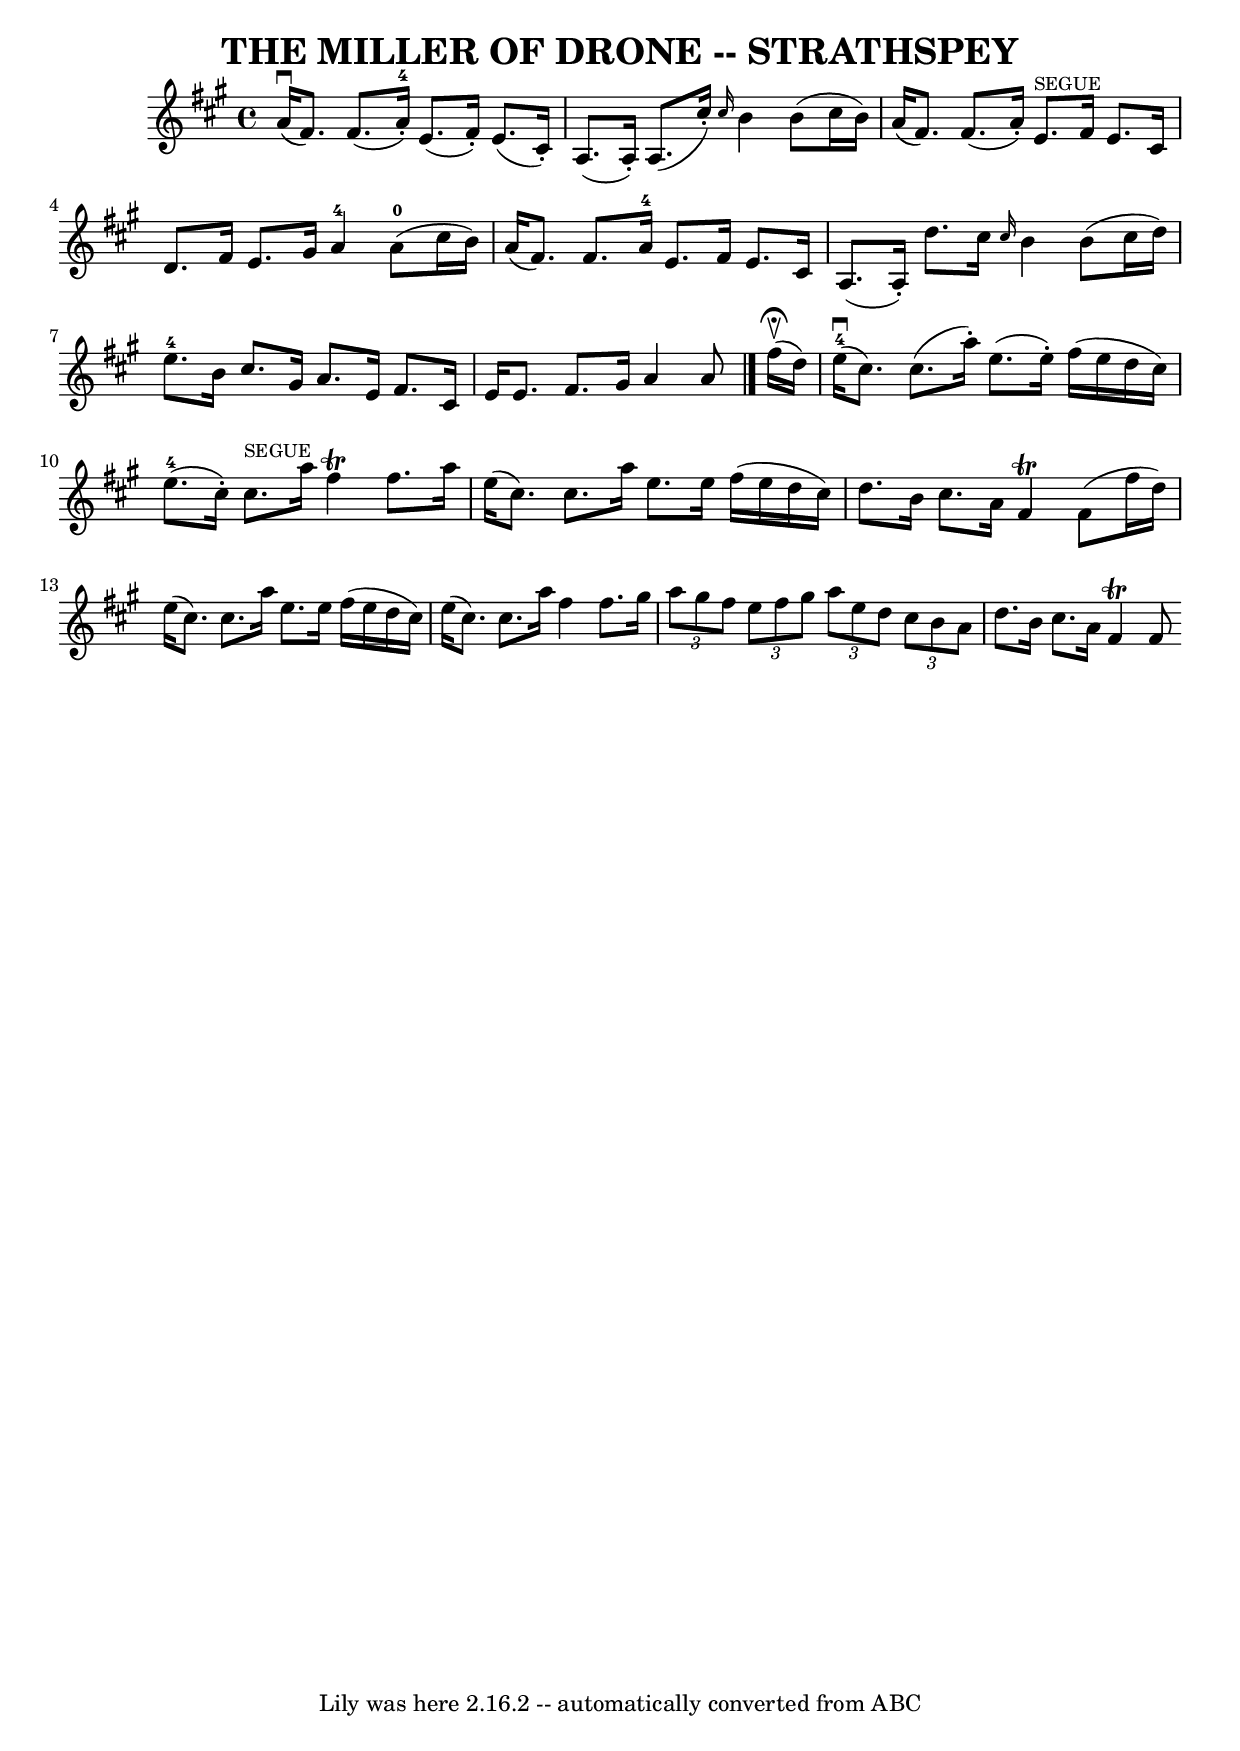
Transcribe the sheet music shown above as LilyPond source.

\version "2.16.2"
\include "Mammoth.ily"
\header {
  %% book = "Ryan's Mammoth Collection of Fiddle Tunes"
 crossRefNumber = "1"
 footnotes = ""
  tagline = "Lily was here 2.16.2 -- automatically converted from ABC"
  title = "THE MILLER OF DRONE -- STRATHSPEY"

}
voicedefault =  {


  \override Staff.TimeSignature #'style = #'C
  \time 4/4 
  \key a \major
				% %slurgraces 1 cis''16 (^\upbow b'16)    |
 a'16 (^\downbow fis'8.) fis'8. (a'16-4-.) e'8. (fis'16-.) e'8. (cis'16-.)     |
 a8. (a16-.) a8. (cis''16-.) \grace { cis''16  
				       } b'4 b'8 (cis''16 b'16)    |
 a'16 (fis'8.) fis'8. (a'16-.) e'8.^\segue fis'16 e'8. cis'16    |
 d'8. fis'16 e'8. gis'16 a'4-4 a'8-0(cis''16 b'16)     |
 a'16 (fis'8.) fis'8. a'16-4 e'8. fis'16 e'8. cis'16     |
 a8. (a16-.) d''8. cis''16  \grace {    
 cis''16     } b'4 b'8 (cis''16 d''16)    |
 e''8.-4 b'16 cis''8. gis'16 a'8. e'16 fis'8. cis'16     |
 e'16 e'8. fis'8. gis'16 a'4 a'8    \bar "|." fis''16^\fermata(^\upbow d''16)    |
 e''16-4(^\downbow cis''8. ) cis''8. (a''16-.) e''8. (e''16-.) fis''16 (e''16 d''16 cis''16)    |
 e''8.-4(cis''16-.) cis''8.^\segue a''16 fis''4^\trill fis''8. a''16    |
 e''16 (
 cis''8.) cis''8. a''16 e''8. e''16 fis''16 (e''16 d''16 cis''16)    |
 d''8. b'16 cis''8. a'16 fis'4^\trill fis'8 (fis''16 d''16)    |
 e''16 (cis''8.) cis''8. a''16 e''8. e''16 fis''16 (e''16 d''16 cis''16)     |
 e''16 (cis''8.) cis''8. a''16 fis''4 fis''8. gis''16     |
  \times 2/3 { a''8 gis''8 fis''8  
	     }   
  \times 2/3 { e''8 fis''8 gis''8  
	     }   \times 2/3 { a''8 e''8    
			 d''8  
			    }   \times 2/3 { cis''8 b'8 a'8   					   }    |
 d''8. b'16 cis''8. a'16 fis'4^\trill fis'8      \bar " |."   

}

\score{
  <<

    \context Staff="default"
    {
      \voicedefault 
      
    }

  >>
  \layout {
    
  }
  \midi {
  }

}
